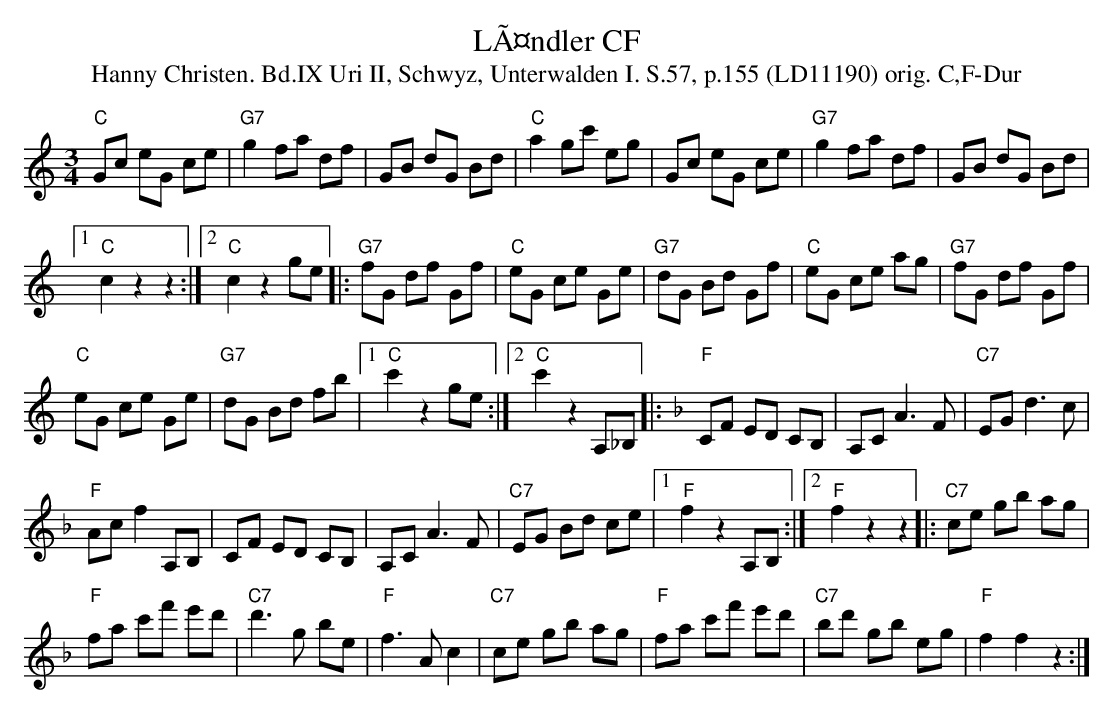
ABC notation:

X:1
T: LÃ¤ndler CF
T:Hanny Christen. Bd.IX Uri II, Schwyz, Unterwalden I. S.57, p.155 (LD11190) orig. C,F-Dur
M:3/4
L:1/8
K:C
"C"Gc eG ce | "G7"g2 fa df | GB dG Bd | "C"a2 gc' eg | Gc eG ce | "G7"g2 fa df | GB dG Bd |1
"C"c2z2z2 :|2 "C"c2 z2 ge |: "G7"fG df Gf | "C"eG ce Ge | "G7"dG Bd Gf | "C"eG ce ag | "G7"fG df Gf |
"C"eG ce Ge | "G7"dG Bd fb |1 "C"c'2 z2 ge :|2 "C"c'2 z2 A,_B, |: [K:F] "F"CF ED CB, | A,C A3F | "C7"EG d3c |
"F"Ac f2 A,B, | CF ED CB, | A,C A3F | "C7"EG Bd ce |1 "F"f2 z2 A,B, :|2 "F"f2z2z2 |: "C7"ce gb ag |
"F"fa c'f' e'd' | "C7"d'3 g be | "F"f3A c2 | "C7"ce gb ag | "F"fa c'f' e'd' | "C7"bd' gb eg | "F"f2f2z2 :|
